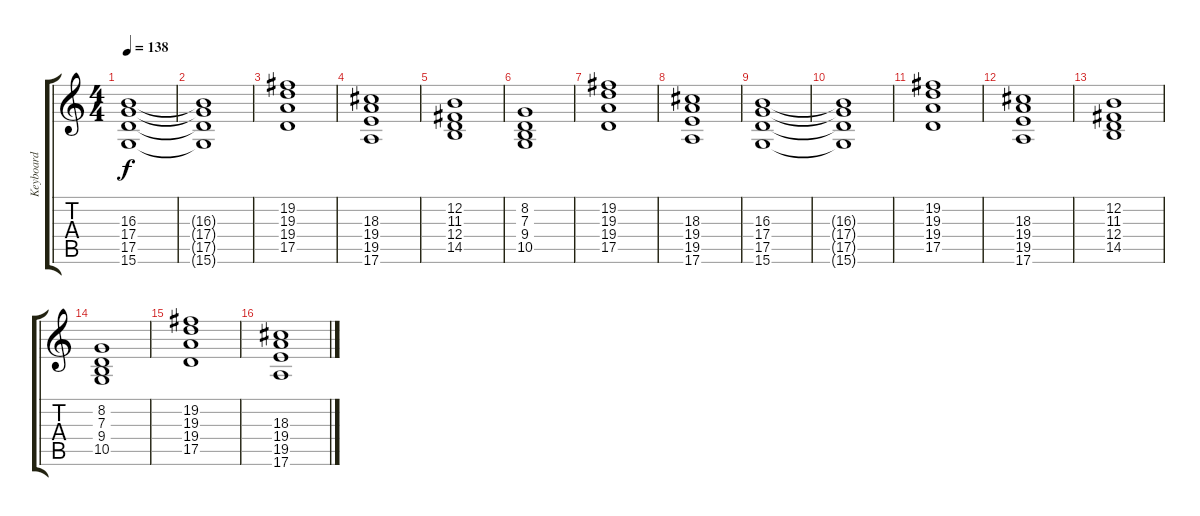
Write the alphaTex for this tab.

\track ("Keyboard" "Keyboard") {instrument choiraahs}
\staff {score tabs}
\tuning (E4 B3 G3 D3 A2 E2) {hide}
\ts (4 4)
\tempo 138
\clef g2
\ks c
(16.3 17.4 17.5 15.6).1{dy f} |
(16.3{t} 17.4{t} 17.5{t} 15.6{t}).1 |
(19.2 19.3 19.4 17.5).1 |
(18.3 19.4 19.5 17.6).1 |
(12.2 11.3 12.4 14.5).1 |
(8.2 7.3 9.4 10.5).1 |
(19.2 19.3 19.4 17.5).1 |
(18.3 19.4 19.5 17.6).1 |
(16.3 17.4 17.5 15.6).1 |
(16.3{t} 17.4{t} 17.5{t} 15.6{t}).1 |
(19.2 19.3 19.4 17.5).1 |
(18.3 19.4 19.5 17.6).1 |
(12.2 11.3 12.4 14.5).1 |
(8.2 7.3 9.4 10.5).1 |
(19.2 19.3 19.4 17.5).1 |
(18.3 19.4 19.5 17.6).1
